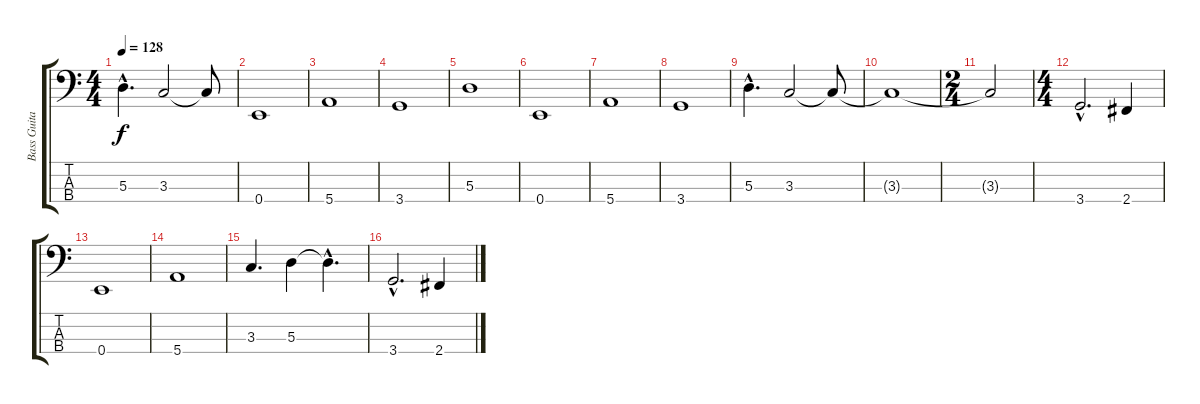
\track ("Bass Guitar" "Bass Guita") {instrument electricbassfinger}
\staff {score tabs}
\tuning (G2 D2 A1 E1) {hide}
\ts (4 4)
\tempo 128
\clef f4
\ks c
5.3{hac}.4{d dy f} 3.3.2 3.3{t}.8 |
0.4.1 |
5.4.1 |
3.4.1 |
5.3.1 |
0.4.1 |
5.4.1 |
3.4.1 |
5.3{hac}.4{d} 3.3.2 3.3{t}.8 |
3.3{t}.1 |
\ts (2 4)
3.3{t}.2 |
\ts (4 4)
3.4{hac}.2{d} 2.4.4 |
0.4.1 |
5.4.1 |
3.3.4{d} 5.3.4 5.3{hac t}.4{d} |
3.4{hac}.2{d} 2.4.4
